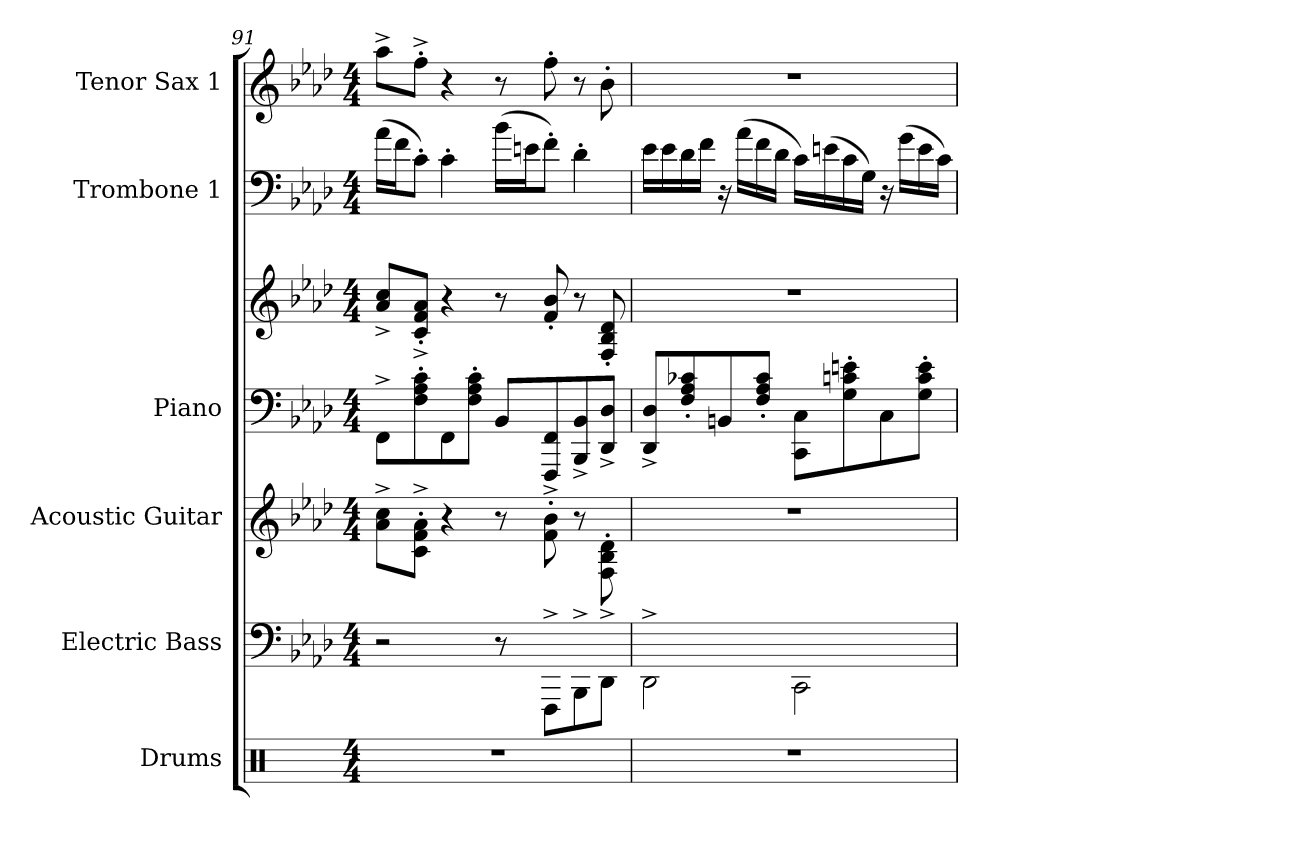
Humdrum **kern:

**kern	**kern	**kern	**kern	**kern	**kern	**kern
*part6	*part5	*part4	*part3	*part3	*part2	*part1
*staff7	*staff6	*staff5	*staff4	*staff3	*staff2	*staff1
*I"Drums	*I"Electric Bass	*I"Acoustic Guitar	*I"Piano	*	*I"Trombone 1	*I"Tenor Sax 1
*I'Drums	*I'El. B.	*I'Guit.	*I'Piano	*	*I'Tbn. 1	*I'Tenor 1
*clefX	*	*	*clefF4	*clefG2	*clefF4	*clefG2
*	*ITrd7c12	*	*	*	*	*ITrd8c14
*k[]	*k[b-e-a-d-]	*k[b-e-a-d-]	*k[b-e-a-d-]	*k[b-e-a-d-]	*k[b-e-a-d-]	*k[b-e-a-d-]
*M4/4	*M4/4	*M4/4	*M4/4	*M4/4	*M4/4	*M4/4
=91	=91	=91	=91	=91	=91	=91
1r	2r	8a-\^ 8cc\^L	8FF^\L	8a-/^ 8cc/^L	(16a-\LL	8a-^\L
.	.	.	.	.	16f\J	.
.	.	8c\'^ 8f\'^ 8a-\'^J	8F\' 8A-\' 8c\'	8c/'^ 8f/'^ 8a-/'^J	8c'\J)	8f'^\J
.	.	4r	8FF\	4r	4c'\	4r
.	.	.	8F\' 8A-\' 8c\'J	.	.	.
.	8r	8r	8BB-/L	8r	(16b-\LL	8r
.	.	.	.	.	16en\J	.
.	8FFFF^\L	8f\' 8b-\'	8FFF/^ 8FF/^	8f/' 8b-/'	8f'\J)	8f'\
.	8BBBB-^\	8r	8BBB-/^ 8BB-/^	8r	4d-'\	8r
.	8DDD-^\J	8F\' 8B-\' 8d-\'	8DD-/^ 8D-/^J	8F/' 8B-/' 8d-/'	.	8B-'\
!!LO:LB:g=z
=92	=92	=92	=92	=92	=92	=92
1r	2DDD-^\	1r	8DD-/^ 8D-/^L	1r	16e-\LL	1r
.	.	.	.	.	16e-\	.
.	.	.	8F/' 8A-/' 8c-X/'	.	16d-\	.
.	.	.	.	.	16f\JJ	.
.	.	.	8BBn/	.	16r	.
.	.	.	.	.	(16a-\LL	.
.	.	.	8F/' 8A-/' 8c-/'J	.	16f\	.
.	.	.	.	.	16d-\JJ	.
.	2CCC\	.	8CC\ 8C\L	.	16c\LL)	.
.	.	.	.	.	(16en\	.
.	.	.	8G\' 8cn\' 8en\'	.	16c\	.
.	.	.	.	.	16G\JJ)	.
.	.	.	8C\	.	16r	.
.	.	.	.	.	(16g\LL	.
.	.	.	8G\' 8c\' 8e\'J	.	16e\	.
.	.	.	.	.	16c\JJ)	.
=	=	=	=	=	=	=
*-	*-	*-	*-	*-	*-	*-
